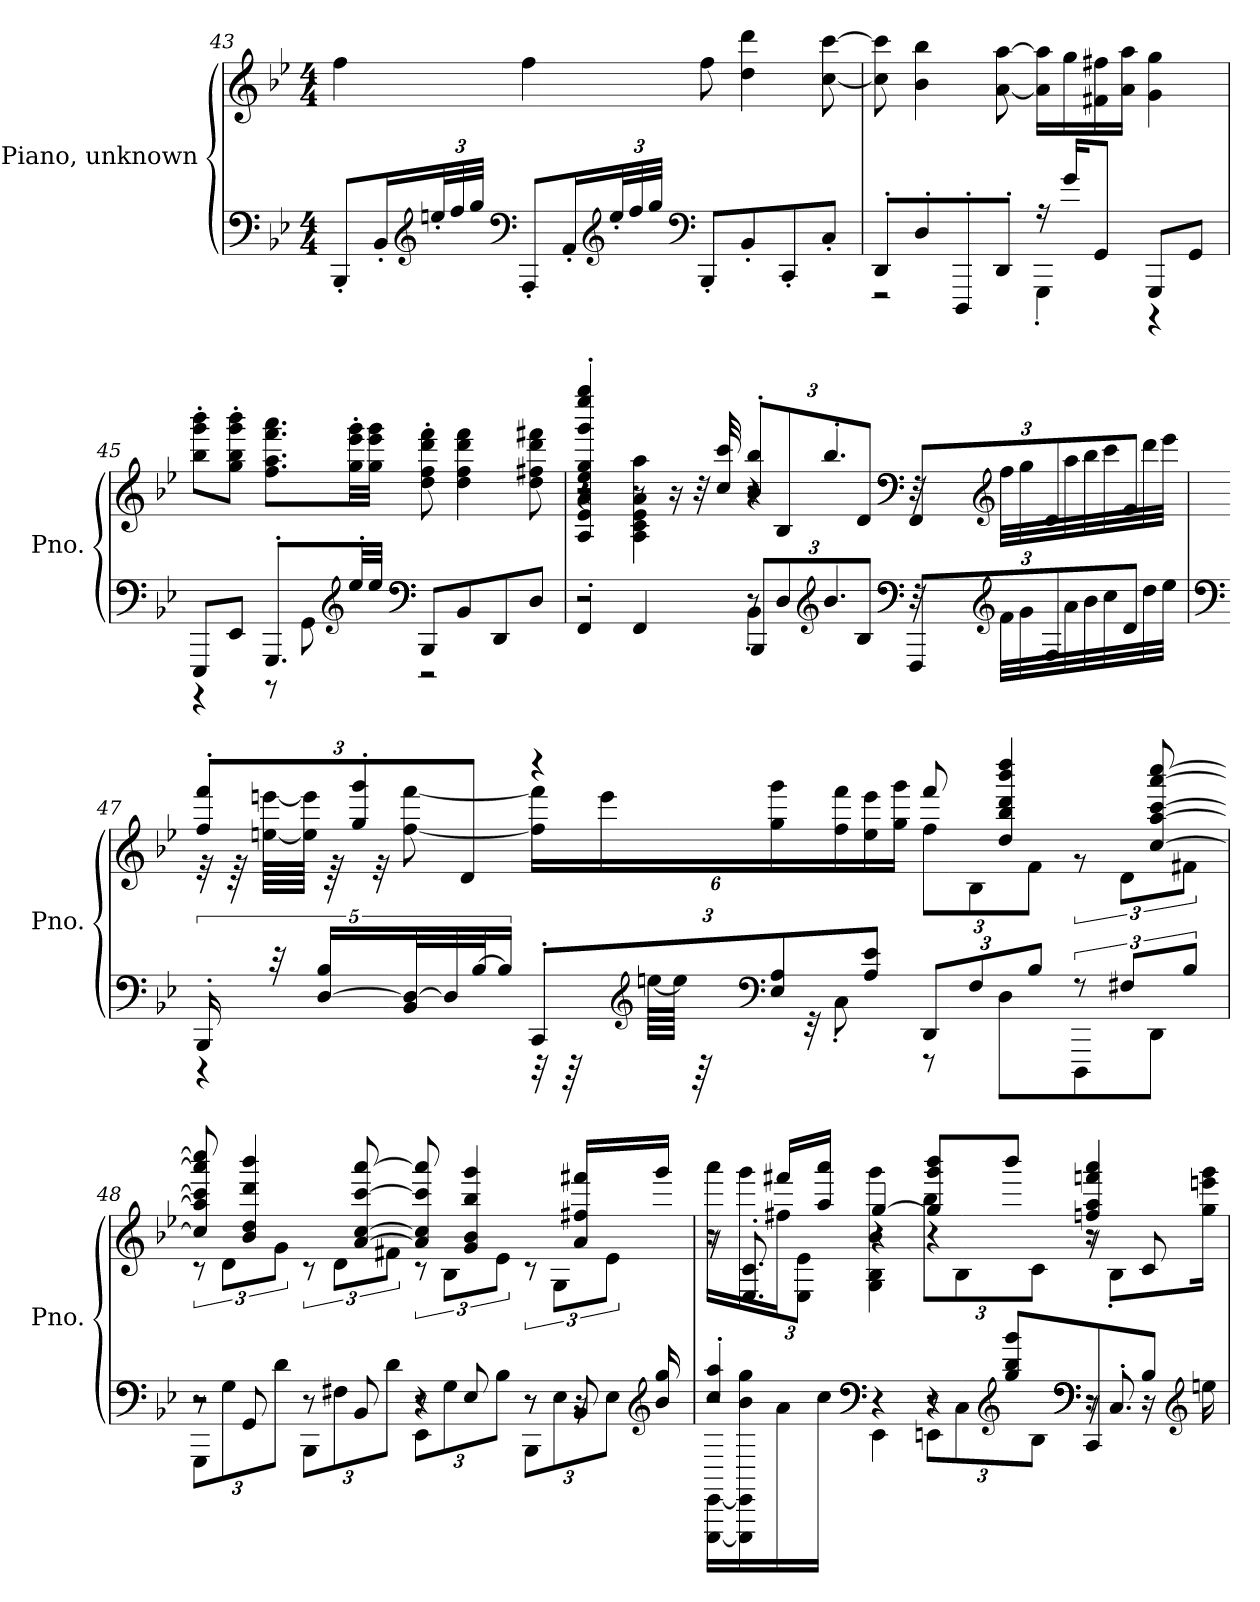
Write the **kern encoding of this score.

**kern	**kern
*part1	*part1
*staff2	*staff1
*I"Piano, unknown	*
*I'Pno.	*
*clefF4	*clefG2
*k[b-e-]	*k[b-e-]
*M4/4	*M4/4
=43	=43
8BBB-'/L	4ff\
16BB-'/L	.
*clefG2	*
*Xbrackettup	*
48een'/L	.
48ff/	.
48gg/JJJ	.
*clefF4	*
8AAA'/L	4ff\
16AA'/L	.
*clefG2	*
48ee'/L	.
48ff/	.
48gg/JJJ	.
*clefF4	*
8BBB-'/L	8ff\
8BB-'/	4dd\ 4ddd\
8CC'/	.
8C'/J	[8cc\ [8ccc\
!!LO:LB:g=z
=44	=44
*^	*
8DD'/L	2r	8cc\] 8ccc\]
8D'/	.	4b-\ 4bb-\
8DDD'/	.	.
8DD'/J	.	[8a\ [8aa\
16r	4GGG'\	16a\] 16aa\]LL
16g/KL	.	16gg\
8GG/J	.	16f#X\ 16ff#X\
.	.	16a\ 16aa\JJ
8GGG/L	4r	4g\ 4gg\
8GG/J	.	.
=45	=45	=45
8EEE-/L	4r	8bb-\' 8ggg\' 8bbb-\'L
8EE-/J	.	8gg\' 8bb-\' 8ggg\' 8bbb-\'J
8.GGG'/L	8r	8.ff\ 8.aa\ 8.fff\ 8.aaa\L
.	8GG\	.
*clefG2	*	*
32ee-'/LL	.	32gg\' 32eee-\' 32ggg\'LL
32ee-/JJJ	.	32gg\ 32eee-\ 32ggg\JJJ
*clefF4	*	*
8BBB-/L	2r	8dd\' 8ff\' 8ddd\' 8fff\'
8BB-/	.	4dd\ 4ff\ 4ddd\ 4fff\
8DD/	.	.
8D/J	.	8dd\ 8ff#X\ 8ddd\ 8fff#X\
!!LO:LB:g=z
=46	=46	=46
*	*^	*^
*	*	*	*	*^
2r	2r	4FF'/	2r	4r	4A/' 4e-/' 4a/' 4ee-/' 4gg/' 4ggg/' 4eeee-/' 4gggg/'
.	.	4FF/	.	4A\ 4c\ 4e-\ 4a\ 4aa\	8r
.	.	.	.	.	16r
.	.	.	.	.	32r
.	.	.	.	.	32cc/ 32ccc/
*	*	*	*	*	*Xbrackettup
8r	4BB-'\	12BBB-/L	8r	4r	12b-/' 12bb-/'L
.	.	12D/	.	.	12B-/
*clefG2	*	*	*	*	*
4.b-'/	.	.	4.bb-'/	.	.
.	.	12B-/J	.	.	12d/J
*clefF4	*	*	*clefF4	*	*
.	32r	12FFF/L	.	32r	12FF/L
*clefG2	*	*	*clefG2	*	*
.	32f\LLL	.	.	32ff\LLL	.
.	32g\	.	.	32gg\	.
.	.	12F/	.	.	12d/
.	32a\	.	.	32aa\	.
.	32b-\	.	.	32bb-\	.
.	32cc\	.	.	32ccc\	.
.	.	12d/J	.	.	12f/J
.	32dd\	.	.	32ddd\	.
.	32ee-\JJJ	.	.	32eee-\JJJ	.
*v	*v	*v	*	*	*
*	*v	*v	*v
!!LO:LB:g=z
=47	=47
*clefF4	*
*brackettup	*
*^	*^
20BBB-'/	4r	12ff/' 12fff/'L	32r
.	.	.	64r
.	.	.	[64een\ [64eeen\LLLL
40r	.	.	.
.	.	.	64ee\] 64eee\]JJJJ
[20D/ 20B-/LL	.	.	.
.	.	.	64r
.	.	12gg/' 12ggg/'	.
.	.	.	32r
40BB-/ 40D/_L	.	.	[8ff\ [8fff\
40D/]	.	.	.
.	.	12d/J	.
[40B-/J	.	.	.
20B-/JJ]	.	.	.
*Xbrackettup	*	*	*
12CC'/L	32r	4r	24ff\] 24fff\]LL
.	64r	.	.
.	.	.	24eee\
*clefG2	*	*	*
.	[64een\LLLL	.	.
.	64ee\JJJJ]	.	.
.	64r	.	.
*clefF4	*	*	*
12E-/ 12A/	.	.	24gg\ 24ggg\
.	32r	.	.
.	8C'\	.	24ff\ 24fff\
12A/ 12e-/J	.	.	24ee\ 24eee\
.	.	.	24gg\ 24ggg\JJ
*brackettup	*	*	*
12DD/L	8r	8fff/	12ff\L
12F/	.	.	12B-\
.	8D\L	4dd/ 4bb-/ 4ddd/ 4bbb-/ 4dddd/	.
12B-/J	.	.	12f\J
*	*	*	*brackettup
12r	8DDD\	.	12r
12F#X/L	.	.	12d\L
.	8DD\J	[8cc/ [8aa/ [8ccc/ [8aaa/ [8cccc/	.
12B-/J	.	.	12f#X\J
!!LO:PB:g=z	!!
=48	=48	=48	=48
*	*Xbrackettup	*	*
*	*^	*	*
8r	12GGG\L	2r	8cc/] 8aa/] 8ccc/] 8aaa/] 8cccc/]	12r
.	12G\	.	.	12d\L
8GG/	.	.	4b-/ 4dd/ 4ddd/ 4bbb-/	.
.	12d\J	.	.	12g\J
8r	12BBB-\L	.	.	12r
.	12F#X\	.	.	12d\L
8BB-/	.	.	[8a/ [8cc/ [8ccc/ [8aaa/	.
.	12d\J	.	.	12f#X\J
8r	12EE-\L	4r	8a/] 8cc/] 8ccc/] 8aaa/]	12r
.	12G\	.	.	12B-\L
8E-/	.	.	4g/ 4b-/ 4bb-/ 4ggg/	.
.	12B-\J	.	.	12e-\J
8r	12BBB-\L	8r	.	12r
.	12E-\	.	.	12G\L
16r	.	8BB-/	16a/ 16ff#X/ 16fff#X/LL	.
.	12E-\J	.	.	12e-\J
*clefG2	*	*	*	*
16b-/ 16gg/	.	.	16ggg/JJ	.
!!LO:LB:g=z
=49	=49	=49	=49	=49
*	*	*	*	*^
4cc/' 4aa/'	[16EEE-\ [16EE-\LL	2r	8r	16aaa\LL	16r
.	16EEE-\] 16EE-\] 16b-\ 16gg\	.	.	16ggg\	8.E-/' 8.c/'
*	*	*	*	*Xbrackettup	*
.	16a\	.	16fff#X/LL	24ff#X\J	.
.	.	.	.	12E-\ 12e-\J	.
.	16cc\JJ	.	16aa/ 16aaa/JJ	.	.
*clefF4	*	*	*	*	*
4r	4EE-\	.	[4gg/	4G\ 4B-\ 4b-\ 4ggg\	4r
8r	12EEn\L	4r	8gg/] 8ggg/ 8bbb-/L	12bb-\L	4r
.	12C\	.	.	12B-\	.
*clefG2	*	*	*	*	*
8gg/ 8bb-/ 8ggg/L	.	.	8bbb-/J	.	.
.	12B-\J	.	.	12c\J	.
*clefF4	*	*	*	*	*
8CC/	8r	16r	4ffn/ 4aa/ 4fffn/ 4aaa/	16r	8r
.	.	8.C'/	.	8B-'\L	.
8B-/J	16r	.	.	.	8c/
*clefG2	*	*	*	*	*
.	16een\	.	.	16gg\ 16eeen\ 16ggg\Jk	.
*v	*v	*v	*	*	*
*	*v	*v	*v
=	=
*-	*-
